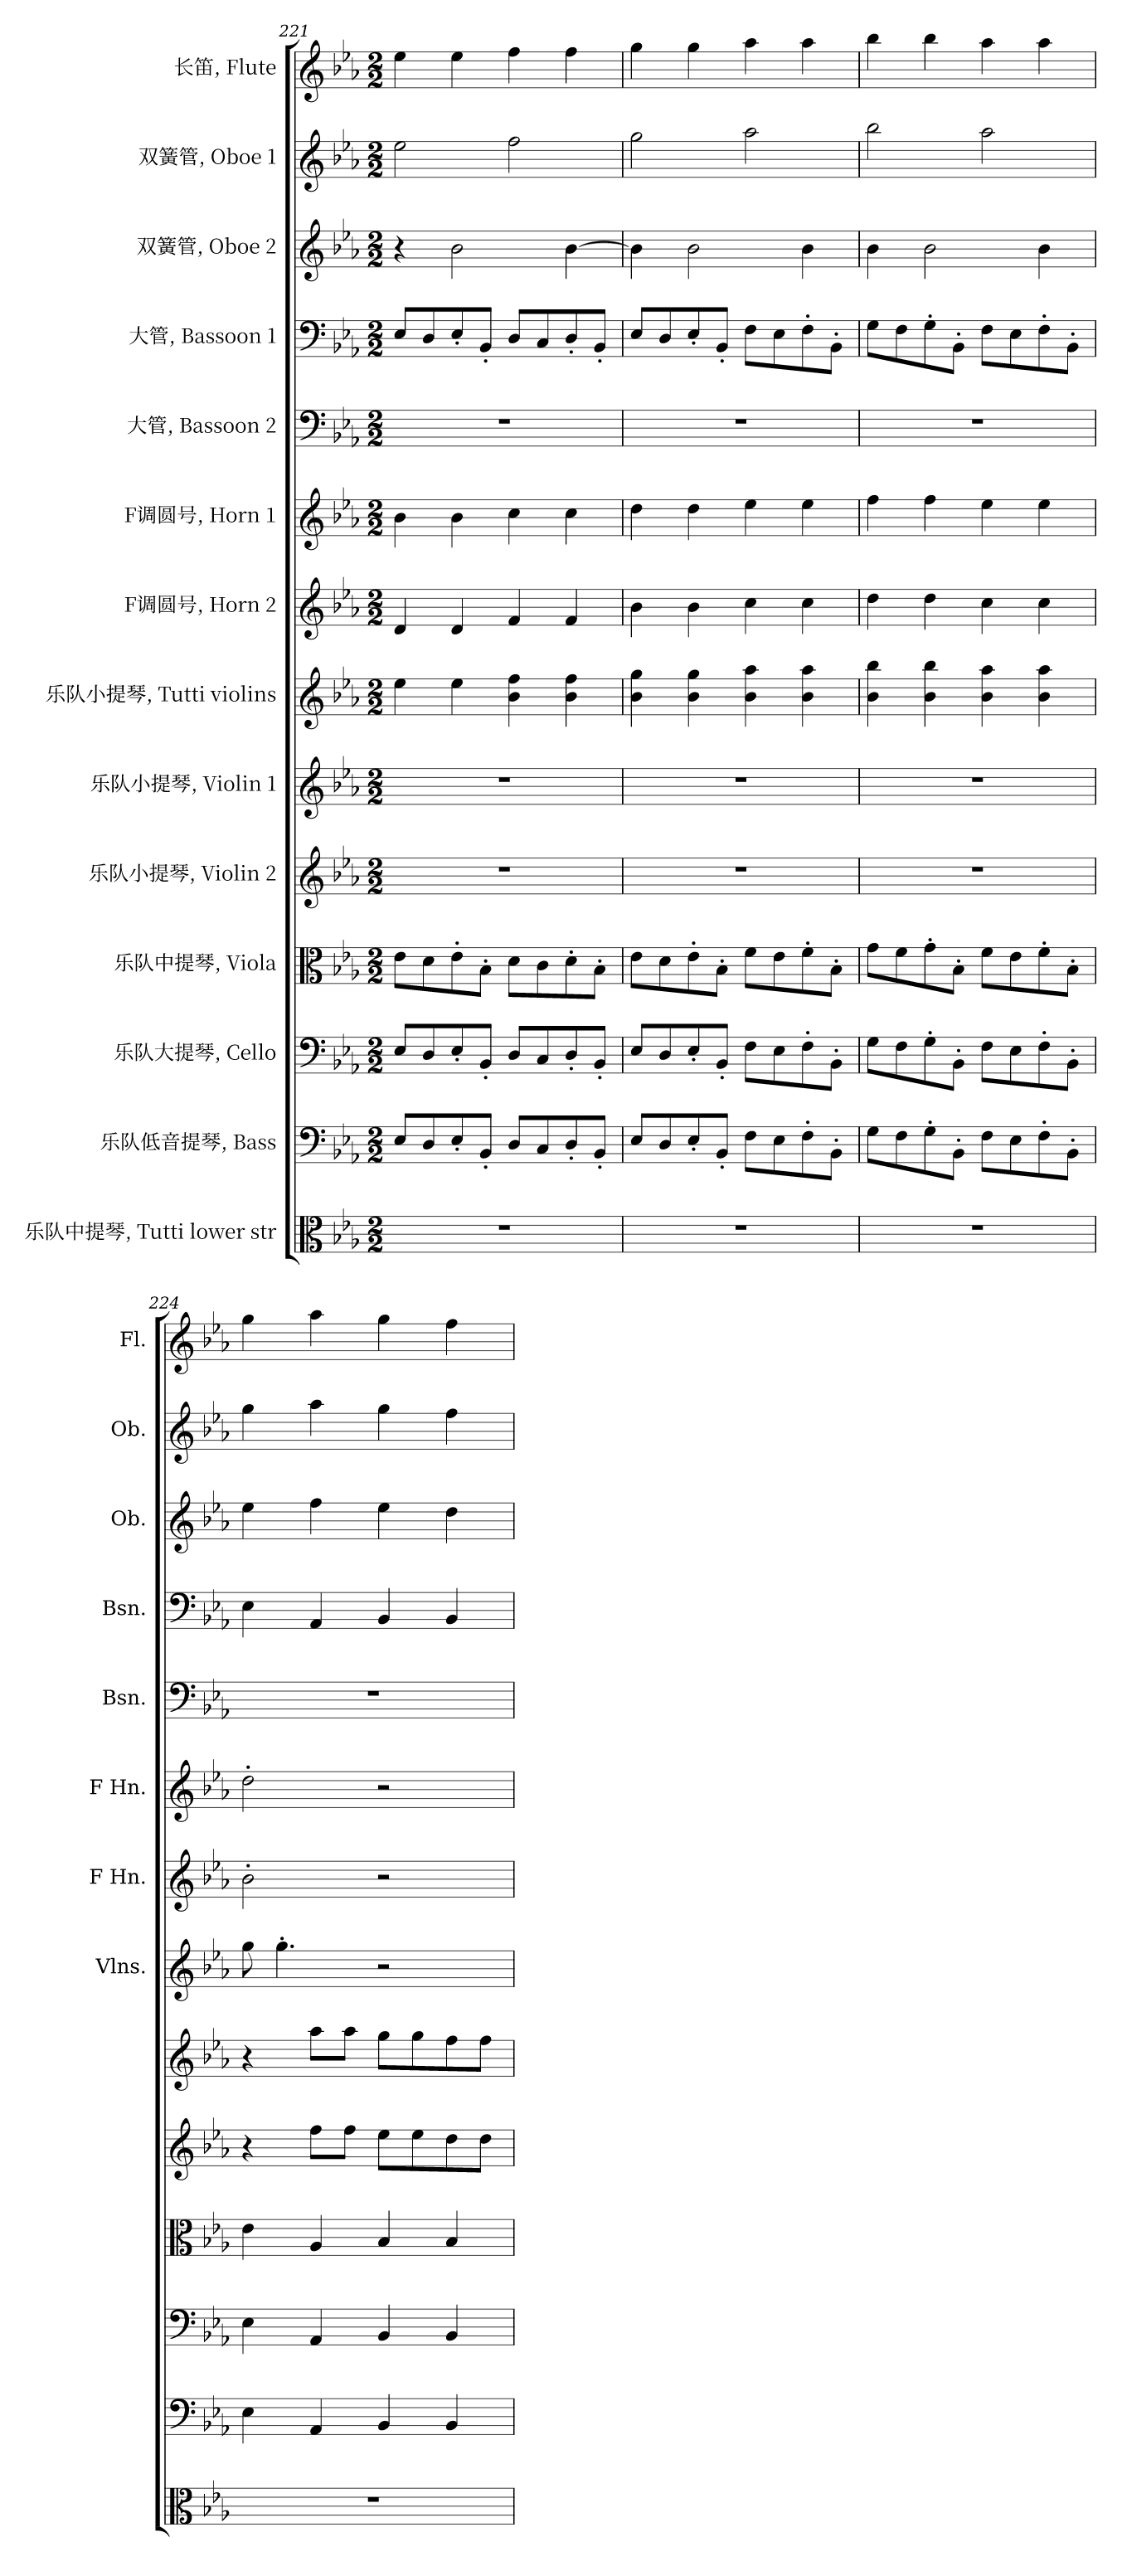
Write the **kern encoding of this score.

**kern	**kern	**kern	**kern	**kern	**kern	**kern	**kern	**kern	**kern	**kern	**kern	**kern	**kern
*part14	*part13	*part12	*part11	*part10	*part9	*part8	*part7	*part6	*part5	*part4	*part3	*part2	*part1
*staff14	*staff13	*staff12	*staff11	*staff10	*staff9	*staff8	*staff7	*staff6	*staff5	*staff4	*staff3	*staff2	*staff1
*I"乐队中提琴, Tutti lower str	*I"乐队低音提琴, Bass	*I"乐队大提琴, Cello	*I"乐队中提琴, Viola	*I"乐队小提琴, Violin 2	*I"乐队小提琴, Violin 1	*I"乐队小提琴, Tutti violins	*I"F调圆号, Horn 2	*I"F调圆号, Horn 1	*I"大管, Bassoon 2	*I"大管, Bassoon 1	*I"双簧管, Oboe 2	*I"双簧管, Oboe 1	*I"长笛, Flute
*	*	*	*	*	*	*I'Vlns.	*I'F Hn.	*I'F Hn.	*I'Bsn.	*I'Bsn.	*I'Ob.	*I'Ob.	*I'Fl.
!!LO:PB:g=z
*clefC3	*clefF4	*clefF4	*clefC3	*clefG2	*clefG2	*clefG2	*clefG2	*clefG2	*clefF4	*clefF4	*clefG2	*clefG2	*clefG2
*	*ITrd7c12	*	*	*	*	*	*ITrd4c7	*ITrd4c7	*	*	*	*	*
*k[b-e-a-]	*k[b-e-a-]	*k[b-e-a-]	*k[b-e-a-]	*k[b-e-a-]	*k[b-e-a-]	*k[b-e-a-]	*k[b-e-a-d-]	*k[b-e-a-d-]	*k[b-e-a-]	*k[b-e-a-]	*k[b-e-a-]	*k[b-e-a-]	*k[b-e-a-]
*M2/2	*M2/2	*M2/2	*M2/2	*M2/2	*M2/2	*M2/2	*M2/2	*M2/2	*M2/2	*M2/2	*M2/2	*M2/2	*M2/2
*MM158	*MM158	*MM158	*MM158	*MM158	*MM158	*MM158	*MM158	*MM158	*MM158	*MM158	*MM158	*MM158	*MM158
=221	=221	=221	=221	=221	=221	=221	=221	=221	=221	=221	=221	=221	=221
1r	8EE-/L	8E-/L	8e-\L	1r	1r	4ee-\	4G/	4e-\	1r	8E-/L	4r	2ee-\	4ee-\
.	8DD/	8D/	8d\	.	.	.	.	.	.	8D/	.	.	.
.	8EE-'/	8E-'/	8e-'\	.	.	4ee-\	4G/	4e-\	.	8E-'/	2b-\	.	4ee-\
.	8BBB-'/J	8BB-'/J	8B-'\J	.	.	.	.	.	.	8BB-'/J	.	.	.
.	8DD/L	8D/L	8d\L	.	.	4b-\ 4ff\	4B-/	4f\	.	8D/L	.	2ff\	4ff\
.	8CC/	8C/	8c\	.	.	.	.	.	.	8C/	.	.	.
.	8DD'/	8D'/	8d'\	.	.	4b-\ 4ff\	4B-/	4f\	.	8D'/	[4b-\	.	4ff\
.	8BBB-'/J	8BB-'/J	8B-'\J	.	.	.	.	.	.	8BB-'/J	.	.	.
=222	=222	=222	=222	=222	=222	=222	=222	=222	=222	=222	=222	=222	=222
1r	8EE-/L	8E-/L	8e-\L	1r	1r	4b-\ 4gg\	4e-\	4g\	1r	8E-/L	4b-\]	2gg\	4gg\
.	8DD/	8D/	8d\	.	.	.	.	.	.	8D/	.	.	.
.	8EE-'/	8E-'/	8e-'\	.	.	4b-\ 4gg\	4e-\	4g\	.	8E-'/	2b-\	.	4gg\
.	8BBB-'/J	8BB-'/J	8B-'\J	.	.	.	.	.	.	8BB-'/J	.	.	.
.	8FF\L	8F\L	8f\L	.	.	4b-\ 4aa-\	4f\	4a-\	.	8F\L	.	2aa-\	4aa-\
.	8EE-\	8E-\	8e-\	.	.	.	.	.	.	8E-\	.	.	.
.	8FF'\	8F'\	8f'\	.	.	4b-\ 4aa-\	4f\	4a-\	.	8F'\	4b-\	.	4aa-\
.	8BBB-'\J	8BB-'\J	8B-'\J	.	.	.	.	.	.	8BB-'\J	.	.	.
=223	=223	=223	=223	=223	=223	=223	=223	=223	=223	=223	=223	=223	=223
1r	8GG\L	8G\L	8g\L	1r	1r	4b-\ 4bb-\	4g\	4b-\	1r	8G\L	4b-\	2bb-\	4bb-\
.	8FF\	8F\	8f\	.	.	.	.	.	.	8F\	.	.	.
.	8GG'\	8G'\	8g'\	.	.	4b-\ 4bb-\	4g\	4b-\	.	8G'\	2b-\	.	4bb-\
.	8BBB-'\J	8BB-'\J	8B-'\J	.	.	.	.	.	.	8BB-'\J	.	.	.
.	8FF\L	8F\L	8f\L	.	.	4b-\ 4aa-\	4f\	4a-\	.	8F\L	.	2aa-\	4aa-\
.	8EE-\	8E-\	8e-\	.	.	.	.	.	.	8E-\	.	.	.
.	8FF'\	8F'\	8f'\	.	.	4b-\ 4aa-\	4f\	4a-\	.	8F'\	4b-\	.	4aa-\
.	8BBB-'\J	8BB-'\J	8B-'\J	.	.	.	.	.	.	8BB-'\J	.	.	.
=224	=224	=224	=224	=224	=224	=224	=224	=224	=224	=224	=224	=224	=224
*	*	*	*	*	*	*	*	*	*	*	*	*	*MM156
1r	4EE-\	4E-\	4e-\	4r	4r	8gg\	2e-'\	2g'\	1r	4E-\	4ee-\	4gg\	4gg\
.	.	.	.	.	.	4.gg'\	.	.	.	.	.	.	.
.	4AAA-/	4AA-/	4A-/	8ff\L	8aa-\L	.	.	.	.	4AA-/	4ff\	4aa-\	4aa-\
.	.	.	.	8ff\J	8aa-\J	.	.	.	.	.	.	.	.
.	4BBB-/	4BB-/	4B-/	8ee-\L	8gg\L	2r	2r	2r	.	4BB-/	4ee-\	4gg\	4gg\
.	.	.	.	8ee-\	8gg\	.	.	.	.	.	.	.	.
.	4BBB-/	4BB-/	4B-/	8dd\	8ff\	.	.	.	.	4BB-/	4dd\	4ff\	4ff\
.	.	.	.	8dd\J	8ff\J	.	.	.	.	.	.	.	.
=	=	=	=	=	=	=	=	=	=	=	=	=	=
*-	*-	*-	*-	*-	*-	*-	*-	*-	*-	*-	*-	*-	*-
